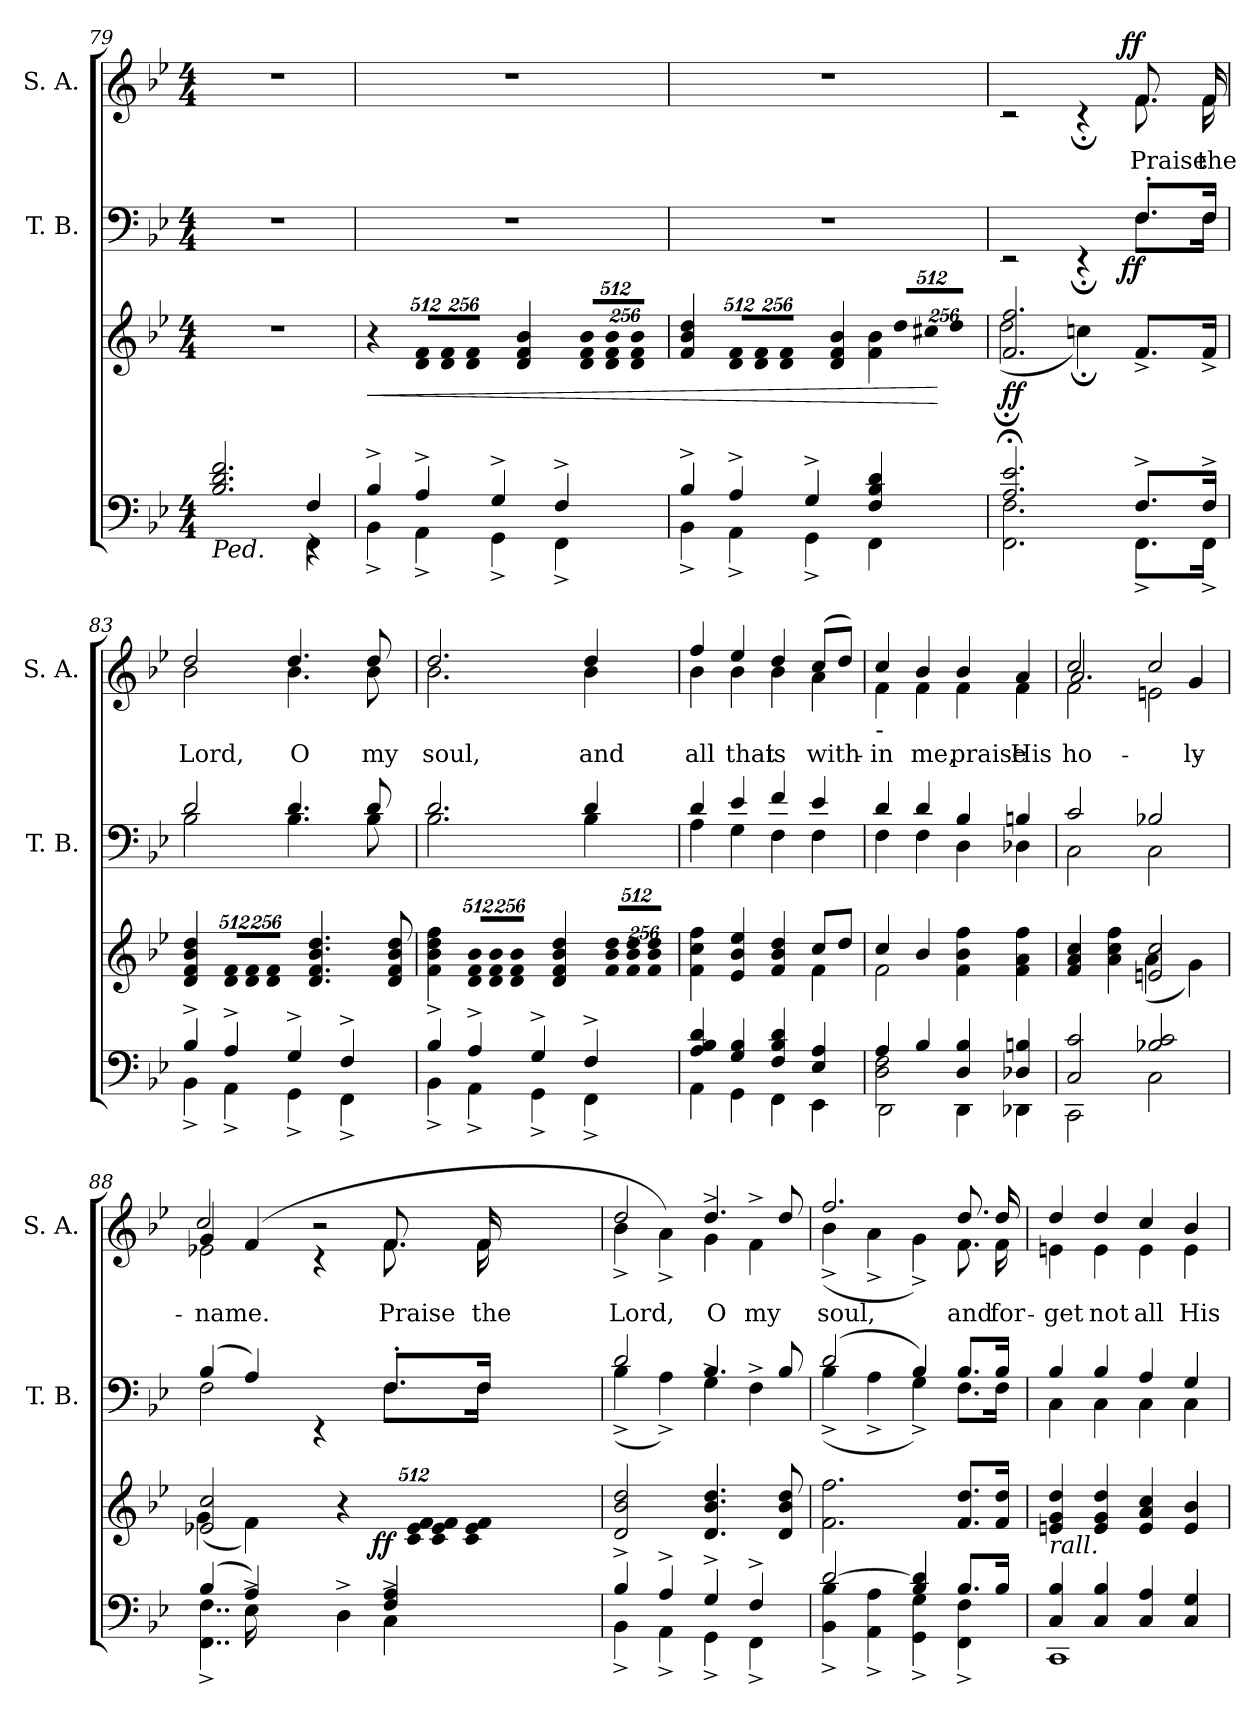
**kern	**kern	**dynam	**kern	**dynam	**kern	**text	**dynam
*part4	*part3	*part3	*part2	*part2	*part1	*part1	*part1
*staff4	*staff3	*staff3	*staff2	*staff2	*staff1	*staff1	*staff1
*	*	*	*I"T. B.	*	*I"S. A.	*	*
*	*	*	*I'T. B.	*	*I'S. A.	*	*
*clefF4	*clefG2	*	*clefF4	*	*clefG2	*	*
*k[b-e-]	*k[b-e-]	*	*k[b-e-]	*	*k[b-e-]	*	*
*B-:	*B-:	*	*B-:	*	*B-:	*	*
*M4/4	*M4/4	*	*M4/4	*	*M4/4	*	*
=79	=79	=79	=79	=79	=79	=79	=79
*^	*^	*	*	*	*	*	*
*	*^	*	*	*	*	*	*	*	*
!LO:TX:b:i:t=Ped.	!	!	!	!	!	!	!	!	!	!
2.B-/ 2.d/ 2.f/	2.ryy	2.ryy	2.ryy	1r	.	1r	.	1r	.	.
4rEE	4FF\	4F/	4ryy	.	.	.	.	.	.	.
*	*	*	*v	*v	*	*	*	*	*	*
=80	=80	=80	=80	=80	=80	=80	=80	=80	=80
!	!	!	!	!LO:HP:b	!	!	!	!	!
*	*v	*v	*	*	*	*	*	*	*
4B-^>/	4BB-^<\	4r	<	1r	.	1r	.	.
*	*	*Xbrackettup	*	*	*	*	*	*
!	!	!LO:N:vis=8	!	!	!	!	!	!
4A^>/	4AA^<\	4096%341d/ 4096%341f/L	.	.	.	.	.	.
!	!	!LO:N:vis=8	!	!	!	!	!	!
.	.	2048%171d/ 2048%171f/	.	.	.	.	.	.
!	!	!LO:N:vis=8	!	!	!	!	!	!
.	.	4096%341d/ 4096%341f/J	.	.	.	.	.	.
4G^>/	4GG^<\	4d/ 4f/ 4b-/	.	.	.	.	.	.
!	!	!LO:N:vis=8	!	!	!	!	!	!
4F^>/	4FF^<\	4096%341d/ 4096%341f/ 4096%341b-/L	.	.	.	.	.	.
!	!	!LO:N:vis=8	!	!	!	!	!	!
.	.	2048%171d/ 2048%171f/ 2048%171b-/	.	.	.	.	.	.
!	!	!LO:N:vis=8	!	!	!	!	!	!
.	.	4096%341d/ 4096%341f/ 4096%341b-/J	.	.	.	.	.	.
=81	=81	=81	=81	=81	=81	=81	=81	=81
*	*	*^	*	*	*	*	*	*
4B-^>/	4BB-^<\	4f/ 4b-/ 4dd/	2.ryy	.	1r	.	1r	.	.
!	!	!LO:N:vis=8	!	!	!	!	!	!	!
4A^>/	4AA^<\	4096%341d/ 4096%341f/L	.	.	.	.	.	.	.
!	!	!LO:N:vis=8	!	!	!	!	!	!	!
.	.	2048%171d/ 2048%171f/	.	.	.	.	.	.	.
!	!	!LO:N:vis=8	!	!	!	!	!	!	!
.	.	4096%341d/ 4096%341f/J	.	.	.	.	.	.	.
4G^>/	4GG^<\	4d/ 4f/ 4b-/	.	.	.	.	.	.	.
!	!	!LO:N:vis=8	!	!	!	!	!	!	!
4F/ 4B-/ 4d/	4FF\	4096%341dd/L	4f\ 4b-\	.	.	.	.	.	.
!	!	!LO:N:vis=8	!	!	!	!	!	!	!
.	.	2048%171cc#X/	.	.	.	.	.	.	.
!	!	!LO:N:vis=8	!	!	!	!	!	!	!
.	.	4096%341dd/J	.	.	.	.	.	.	.
*v	*v	*	*	*	*	*	*	*	*
*	*v	*v	*	*	*	*	*	*
.	.	[	.	.	.	.	.
!!LO:LB:g=z
=82	=82	=82	=82	=82	=82	=82	=82
*^	*^	*	*^	*	*^	*	*
!	!	!	!	!LO:DY:b	!	!	!	!	!	!	!
*	*	*	*	*	*	*^	*	*	*^	*	*
2.A/;< 2.e-/;<	2.FF\ 2.F\	2.f/ 2.ff/	(<2dd;\	ff	2.ryy	2rEE	2ryy	.	2.ryy	2rc	2ryy	.	.
.	.	.	4ccn;\)	.	.	4r;EE	8..ryy	.	.	4r;c	8..ryy	.	.
!	!	!	!	!	!	!	!	!LO:DY:b	!	!	!	!	!LO:DY:a
.	.	.	.	.	.	.	4ryy	ff	.	.	4ryy	.	ff
!	!	!	!	!	!	!	!	!	!	!	!	!LO:LY:b	!
8.F^>/L	8.FF^<\L	8.f^>/L	4ryy	.	8.F'>/L	8.F\L	.	.	8.f/	8.f\	.	Praise	.
!	!	!	!	!	!	!	!	!	!	!	!	!LO:LY:b	!
16F^>/Jk	16FF^<\Jk	16f^>/Jk	.	.	16F/Jk	16F\Jk	.	.	16f/	16f\	.	the	.
.	.	.	.	.	.	.	32ryy	.	.	.	32ryy	.	.
=83	=83	=83	=83	=83	=83	=83	=83	=83	=83	=83	=83	=83	=83
!	!	!	!	!	!	!	!	!	!	!	!	!LO:LY:b	!
*	*	*v	*v	*	*	*	*	*	*	*v	*v	*	*
*	*	*	*	*	*v	*v	*	*	*	*	*
4B-^>/	4BB-^<\	4d/ 4f/ 4b-/ 4dd/	.	2d/	2B-\	.	2dd/	2b-\	Lord,	.
!	!	!LO:N:vis=8	!	!	!	!	!	!	!	!
4A^>/	4AA^<\	4096%341d/ 4096%341f/L	.	.	.	.	.	.	.	.
!	!	!LO:N:vis=8	!	!	!	!	!	!	!	!
.	.	2048%171d/ 2048%171f/	.	.	.	.	.	.	.	.
!	!	!LO:N:vis=8	!	!	!	!	!	!	!	!
.	.	4096%341d/ 4096%341f/J	.	.	.	.	.	.	.	.
!	!	!	!	!	!	!	!	!	!LO:LY:b	!
4G^>/	4GG^<\	4.d/ 4.f/ 4.b-/ 4.dd/	.	4.d/	4.B-\	.	4.dd/	4.b-\	O	.
4F^>/	4FF^<\	.	.	.	.	.	.	.	.	.
!	!	!	!	!	!	!	!	!	!LO:LY:b	!
.	.	8d/ 8f/ 8b-/ 8dd/	.	8d/	8B-\	.	8dd/	8b-\	my	.
=84	=84	=84	=84	=84	=84	=84	=84	=84	=84	=84
!	!	!	!	!	!	!	!	!	!LO:LY:b	!
4B-^>/	4BB-^<\	4f\ 4b-\ 4dd\ 4ff\	.	2.d/	2.B-\	.	2.dd/	2.b-\	soul,	.
!	!	!LO:N:vis=8	!	!	!	!	!	!	!	!
4A^>/	4AA^<\	4096%341d/ 4096%341f/ 4096%341b-/L	.	.	.	.	.	.	.	.
!	!	!LO:N:vis=8	!	!	!	!	!	!	!	!
.	.	2048%171d/ 2048%171f/ 2048%171b-/	.	.	.	.	.	.	.	.
!	!	!LO:N:vis=8	!	!	!	!	!	!	!	!
.	.	4096%341d/ 4096%341f/ 4096%341b-/J	.	.	.	.	.	.	.	.
4G^>/	4GG^<\	4d/ 4f/ 4b-/ 4dd/	.	.	.	.	.	.	.	.
!	!	!LO:N:vis=8	!	!	!	!	!	!	!LO:LY:b	!
4F^>/	4FF^<\	4096%341f/ 4096%341b-/ 4096%341dd/L	.	4d/	4B-\	.	4dd/	4b-\	and	.
!	!	!LO:N:vis=8	!	!	!	!	!	!	!	!
.	.	2048%171f/ 2048%171b-/ 2048%171dd/	.	.	.	.	.	.	.	.
!	!	!LO:N:vis=8	!	!	!	!	!	!	!	!
.	.	4096%341f/ 4096%341b-/ 4096%341dd/J	.	.	.	.	.	.	.	.
=85	=85	=85	=85	=85	=85	=85	=85	=85	=85	=85
*	*	*^	*	*	*	*	*	*	*	*
!	!	!	!	!	!	!	!	!	!	!LO:LY:b	!
4A/ 4B-/ 4d/	4AA\	4ryy	4f\ 4cc\ 4ff\	.	4d/	4A\	.	4ff/	4b-\	all	.
!	!	!	!	!	!	!	!	!	!	!LO:LY:b	!
4G/ 4B-/	4GG\	4e-/ 4b-/ 4ee-/	2ryy	.	4e-/	4G\	.	4ee-/	4b-\	that	.
!	!	!	!	!	!	!	!	!	!	!LO:LY:b	!
4F/ 4B-/ 4d/	4FF\	4f/ 4b-/ 4dd/	.	.	4f/	4F\	.	4dd/	4b-\	is	.
!	!	!	!	!	!	!	!	!	!	!LO:LY:b	!
4E-/ 4A/	4EE-\	8cc/L	4f\	.	4e-/	4F\	.	(>8cc/L	4a\	with-	.
.	.	8dd/J	.	.	.	.	.	8dd/J)	.	.	.
!!LO:LB:g=z	!!
=86	=86	=86	=86	=86	=86	=86	=86	=86	=86	=86	=86
*	*^	*	*	*	*	*	*	*	*	*	*
!	!	!	!	!	!	!	!	!	!LO:TX:b:t=-	!	!	!
!	!	!	!	!	!	!	!	!	!	!	!LO:LY:b	!
4A/	2D\ 2F\	2DD\	4cc/	2f\	.	4d/	4F\	.	4cc/	4f\	-in	.
!	!	!	!	!	!	!	!	!	!	!	!LO:LY:b	!
4B-/	.	.	4b-/	.	.	4d/	4F\	.	4b-/	4f\	me,	.
!	!	!	!	!	!	!	!	!	!	!	!LO:LY:b	!
4D/ 4B-/	4DD\	2ryy	2ryy	4f\ 4b-\ 4ff\	.	4B-/	4D\	.	4b-/	4f\	praise	.
!	!	!	!	!	!	!	!	!	!	!	!LO:LY:b	!
4D-X/ 4Bn/	4DD-X\	.	.	4f\ 4a\ 4ff\	.	4Bn/	4D-X\	.	4a/	4f\	His	.
*	*v	*v	*	*	*	*	*	*	*	*	*	*
=87	=87	=87	=87	=87	=87	=87	=87	=87	=87	=87	=87
!	!	!	!	!	!	!	!	!	!	!LO:LY:b	!
*	*	*	*	*	*	*	*	*	*^	*	*
2C/ 2c/	2CC\	4f/ 4a/ 4cc/	4ryy	.	2c/	2C\	.	2cc/	2.a/	2f\	ho-	.
.	.	4ryy	4a\ 4cc\ 4ff\	.	.	.	.	.	.	.	.	.
2B-X/ 2c/	2C\	2en/ 2cc/	(<4a\	.	2B-X/	2C\	.	2en\	.	2cc/	.	.
!	!	!	!	!	!	!	!	!	!	!	!LO:LY:b:rj	!
.	.	.	4g\)	.	.	.	.	.	4g/	.	-ly	.
=88	=88	=88	=88	=88	=88	=88	=88	=88	=88	=88	=88	=88
*^	*^	*^	*^	*	*	*	*	*	*	*	*	*
!	!	!	!	!	!	!	!	!	!	!	!	!	!	!	!LO:LY:b	!
(4B-/	4..FF\^< 4..F\^<	4ryy	2.ryy	2e-X/ 2cc/	(<4g\	2ryy	2ryy	.	(4B-/	2F\	.	4g/	2e-X\	(<2cc/	name.	.
4A/)	.	16E-^>\	.	.	4f\)	.	.	.	4A/)	.	.	(4f/	.	.	.	.
.	.	4ryy	.	.	.	.	.	.	.	.	.	.	.	.	.	.
.	2ryy	.	.	.	.	.	.	.	.	.	.	.	.	.	.	.
4ryy	.	.	.	4096%29ryy	8...ryy	16ryy	4ryy	.	4ryy	4rEE	.	4ryy	4rc	2r	.	.
.	.	.	.	4ryy	.	.	.	.	.	.	.	.	.	.	.	.
.	.	4D^>\	.	.	.	4r	.	.	.	.	.	.	.	.	.	.
!	!	!	!	!	!	!	!	!LO:DY:b	!	!	!	!	!	!	!	!
.	.	.	.	.	4096%29ryy	.	.	ff	.	.	.	.	.	.	.	.
.	.	.	.	.	4ryy	.	.	.	.	.	.	.	.	.	.	.
!	!	!	!	!	!	!	!	!	!	!	!	!	!	!	!LO:LY:b	!
4C^<\	.	.	4F/ 4A/	.	.	.	16ryy	.	8.F'>/L	8.F\L	.	8.f/	8.f\	.	Praise	.
.	.	.	.	8ryy	.	.	.	.	.	.	.	.	.	.	.	.
!	!	!	!	!	!	!LO:N:vis=8	!	!	!	!	!	!	!	!	!	!
*	*	*	*	*	*	*	*Xtuplet	*	*	*	*	*	*	*	*	*
!	!	!	!	!	!	!	!LO:N:vis=8	!	!	!	!	!	!	!	!	!
.	.	8.ryy	.	.	.	4096%341c/ 4096%341e-/ 4096%341f/	4096%341c/ 4096%341e-/ 4096%341f/	.	.	.	.	.	.	.	.	.
.	.	.	.	16ryy	.	.	.	.	.	.	.	.	.	.	.	.
.	.	.	.	.	.	4096%29ryy	4096%57ryy	.	.	.	.	.	.	.	.	.
.	.	.	.	.	.	16ryy	.	.	.	.	.	.	.	.	.	.
!	!	!	!	!	!	!	!LO:N:vis=8	!	!	!	!	!	!	!	!	!
.	.	.	.	.	.	.	4096%341c/ 4096%341e-/ 4096%341f/	.	.	.	.	.	.	.	.	.
!	!	!	!	!	!	!	!	!	!	!	!	!	!	!	!LO:LY:b	!
.	16ryy	.	.	.	.	.	.	.	16F/Jk	16F\Jk	.	16f/	16f\	.	the	.
.	.	.	.	32ryy	.	.	.	.	.	.	.	.	.	.	.	.
.	.	.	.	.	.	32ryy	.	.	.	.	.	.	.	.	.	.
.	.	.	.	64ryy	.	.	.	.	.	.	.	.	.	.	.	.
.	.	.	.	128ryy	128ryy	.	.	.	.	.	.	.	.	.	.	.
.	.	.	.	.	.	.	4096%29ryy	.	.	.	.	.	.	.	.	.
.	.	.	.	.	.	512..ryy	.	.	.	.	.	.	.	.	.	.
.	.	.	.	2048.ryy	2048.ryy	.	.	.	.	.	.	.	.	.	.	.
*	*v	*v	*v	*	*	*	*	*	*	*	*	*	*v	*v	*	*
*	*	*	*v	*v	*v	*	*	*	*	*	*	*	*
=89	=89	=89	=89	=89	=89	=89	=89	=89	=89	=89	=89
!	!	!	!	!	!	!	!	!	!	!LO:LY:b	!
*	*	*v	*v	*	*	*	*	*	*	*	*
4B-^>/	4BB-^<\	2d/ 2b-/ 2dd/	.	2d/	(<4B-^<\	.	2dd/	4b-^<\	Lord,	.
4A^>/	4AA^<\	.	.	.	4A^<\)	.	.	4a^<\)	.	.
!	!	!	!	!	!	!	!	!	!LO:LY:b	!
4G^>/	4GG^<\	4.d/ 4.b-/ 4.dd/	.	4G^<\	4.B-/	.	4g^<\	4.dd/	O	.
!	!	!	!	!	!	!	!	!	!LO:LY:b	!
4F^>/	4FF^<\	.	.	4F^<\	.	.	4f^<\	.	my	.
.	.	8d/ 8b-/ 8dd/	.	.	8B-/	.	.	8dd/	.	.
!!LO:PB:g=z	!!
=90	=90	=90	=90	=90	=90	=90	=90	=90	=90	=90
!	!	!	!	!	!	!	!	!	!LO:LY:b	!
[>2d/	4BB-\^< 4B-\^<	2.f\ 2.ff\	.	(2d/	(<4B-^<\	.	2.ff/	(<4b-^<\	-soul,	.
.	4AA\^< 4A\^<	.	.	.	4A^<\	.	.	4a^<\	.	.
4B-/ 4d/]	4GG\^< 4G\^<	.	.	4B-/)	4G^<\)	.	.	4g^<\)	.	.
!	!	!	!	!	!	!	!	!	!LO:LY:b	!
8.B-/L	4FF\^< 4F\^<	8.f/ 8.dd/L	.	8.B-/L	8.F\L	.	8.dd/	8.f\	and	.
!	!	!	!	!	!	!	!	!	!LO:LY:b	!
16B-/Jk	.	16f/ 16dd/Jk	.	16B-/Jk	16F\Jk	.	16dd/	16f\	for-	.
=91	=91	=91	=91	=91	=91	=91	=91	=91	=91	=91
!	!	!LO:TX:b:i:t=rall.	!	!	!	!	!	!	!	!
!	!	!	!	!	!	!	!	!	!LO:LY:b	!
4C/ 4B-/	1CC	4en/ 4g/ 4dd/	.	4B-/	4C\	.	4dd/	4en\	get	.
!	!	!	!	!	!	!	!	!	!LO:LY:b	!
4C/ 4B-/	.	4e/ 4g/ 4dd/	.	4B-/	4C\	.	4dd/	4e\	not	.
!	!	!	!	!	!	!	!	!	!LO:LY:b	!
4C/ 4A/	.	4e/ 4a/ 4cc/	.	4A/	4C\	.	4cc/	4e\	all	.
!	!	!	!	!	!	!	!	!	!LO:LY:b	!
4C/ 4G/	.	4e/ 4b-/	.	4G/	4C\	.	4b-/	4e\	His	.
*	*	*	*	*v	*v	*	*	*	*	*
*v	*v	*	*	*	*	*v	*v	*	*
=	=	=	=	=	=	=	=
*-	*-	*-	*-	*-	*-	*-	*-
